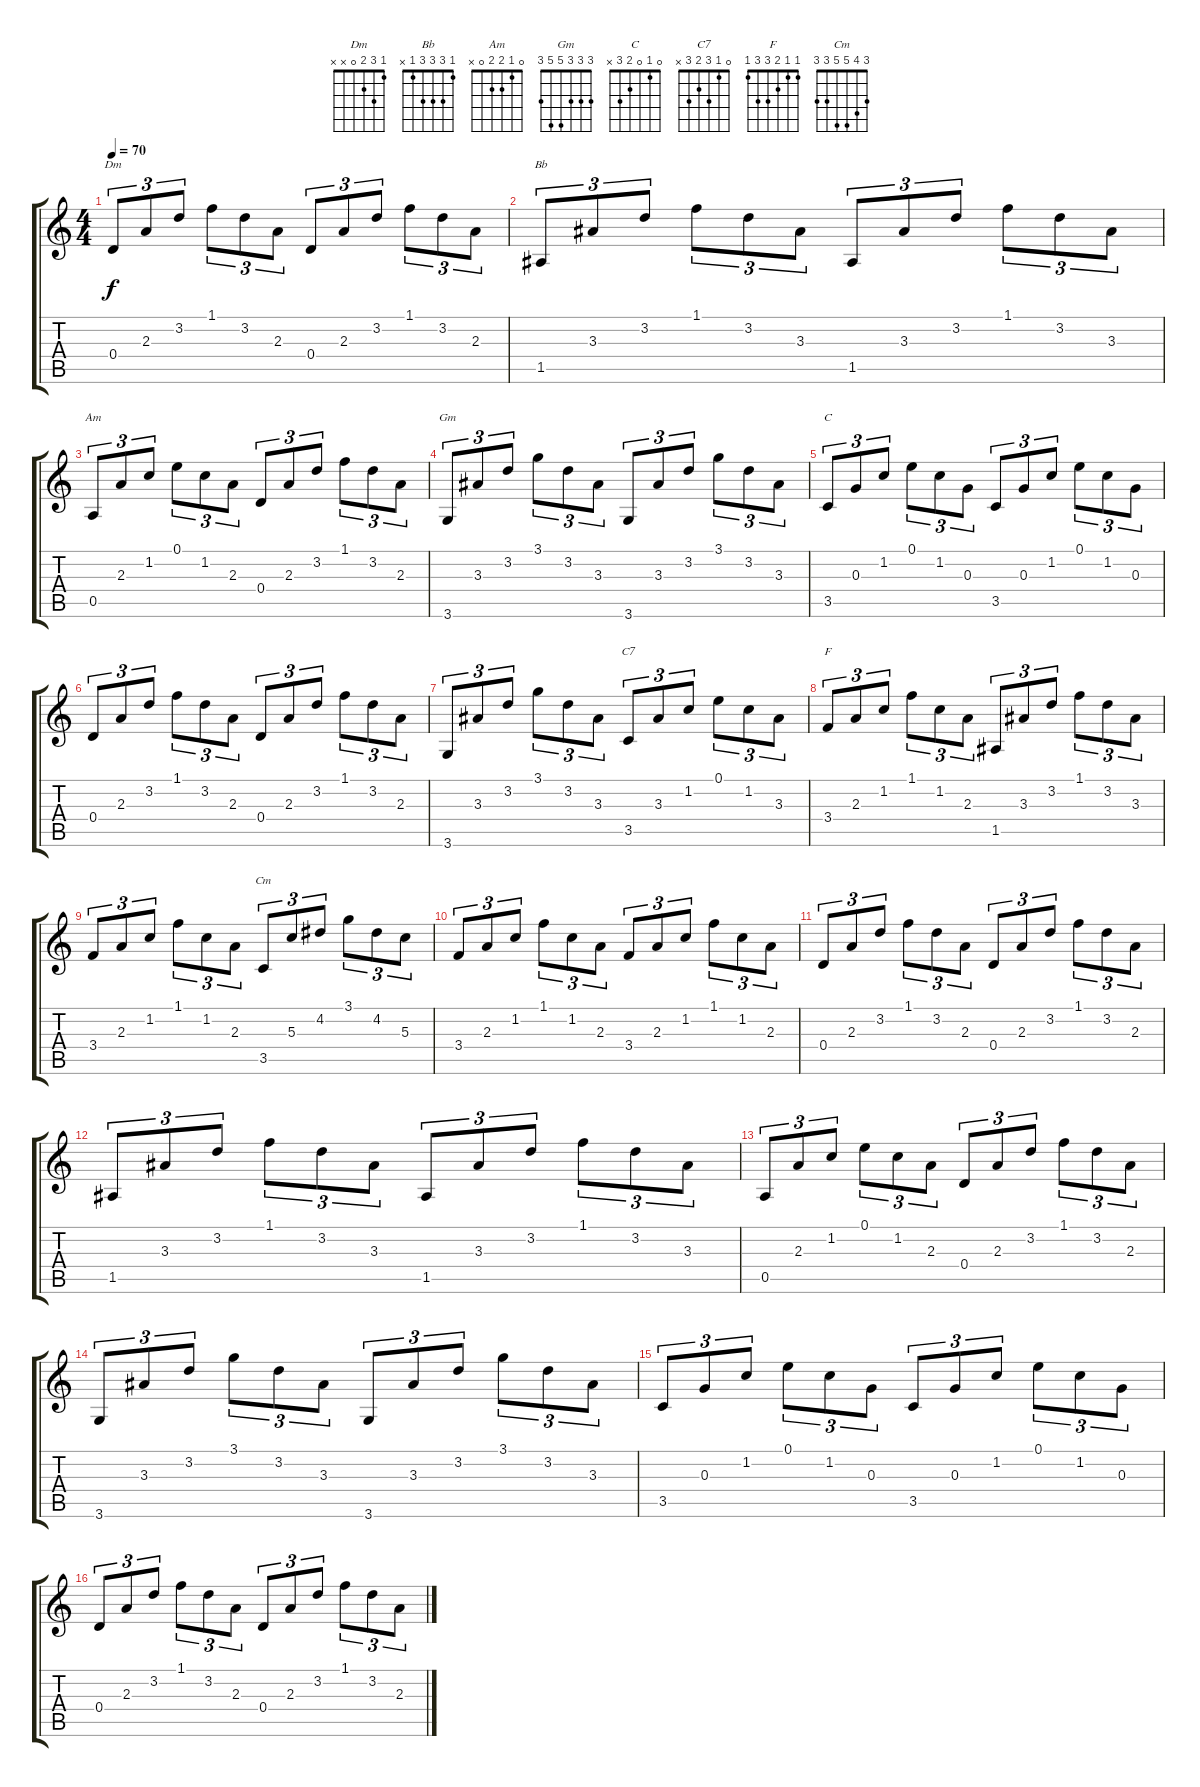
\track "" {instrument acousticguitarnylon}
\staff {score tabs}
\tuning (E4 B3 G3 D3 A2 E2) {hide}
\chord ("Dm" 1 3 2 0 x x)
\chord ("Bb" 1 3 3 3 1 x)
\chord ("Am" 0 1 2 2 0 x)
\chord ("Gm" 3 3 3 5 5 3)
\chord ("C" 0 1 0 2 3 x)
\chord ("C7" 0 1 3 2 3 x)
\chord ("F" 1 1 2 3 3 1)
\chord ("Cm" 3 4 5 5 3 3)
\ts (4 4)
\tempo 70
\clef g2
\ks c
0.4.8{tu (3 2) ch "Dm" dy f} 2.3.8{tu (3 2)} 3.2.8{tu (3 2)} 1.1.8{tu (3 2)} 3.2.8{tu (3 2)} 2.3.8{tu (3 2)} 0.4.8{tu (3 2)} 2.3.8{tu (3 2)} 3.2.8{tu (3 2)} 1.1.8{tu (3 2)} 3.2.8{tu (3 2)} 2.3.8{tu (3 2)} |
1.5.8{tu (3 2) ch "Bb"} 3.3.8{tu (3 2)} 3.2.8{tu (3 2)} 1.1.8{tu (3 2)} 3.2.8{tu (3 2)} 3.3.8{tu (3 2)} 1.5.8{tu (3 2)} 3.3.8{tu (3 2)} 3.2.8{tu (3 2)} 1.1.8{tu (3 2)} 3.2.8{tu (3 2)} 3.3.8{tu (3 2)} |
0.5.8{tu (3 2) ch "Am"} 2.3.8{tu (3 2)} 1.2.8{tu (3 2)} 0.1.8{tu (3 2)} 1.2.8{tu (3 2)} 2.3.8{tu (3 2)} 0.4.8{tu (3 2)} 2.3.8{tu (3 2)} 3.2.8{tu (3 2)} 1.1.8{tu (3 2)} 3.2.8{tu (3 2)} 2.3.8{tu (3 2)} |
3.6.8{tu (3 2) ch "Gm"} 3.3.8{tu (3 2)} 3.2.8{tu (3 2)} 3.1.8{tu (3 2)} 3.2.8{tu (3 2)} 3.3.8{tu (3 2)} 3.6.8{tu (3 2)} 3.3.8{tu (3 2)} 3.2.8{tu (3 2)} 3.1.8{tu (3 2)} 3.2.8{tu (3 2)} 3.3.8{tu (3 2)} |
3.5.8{tu (3 2) ch "C"} 0.3.8{tu (3 2)} 1.2.8{tu (3 2)} 0.1.8{tu (3 2)} 1.2.8{tu (3 2)} 0.3.8{tu (3 2)} 3.5.8{tu (3 2)} 0.3.8{tu (3 2)} 1.2.8{tu (3 2)} 0.1.8{tu (3 2)} 1.2.8{tu (3 2)} 0.3.8{tu (3 2)} |
0.4.8{tu (3 2)} 2.3.8{tu (3 2)} 3.2.8{tu (3 2)} 1.1.8{tu (3 2)} 3.2.8{tu (3 2)} 2.3.8{tu (3 2)} 0.4.8{tu (3 2)} 2.3.8{tu (3 2)} 3.2.8{tu (3 2)} 1.1.8{tu (3 2)} 3.2.8{tu (3 2)} 2.3.8{tu (3 2)} |
3.6.8{tu (3 2)} 3.3.8{tu (3 2)} 3.2.8{tu (3 2)} 3.1.8{tu (3 2)} 3.2.8{tu (3 2)} 3.3.8{tu (3 2)} 3.5.8{tu (3 2) ch "C7"} 3.3.8{tu (3 2)} 1.2.8{tu (3 2)} 0.1.8{tu (3 2)} 1.2.8{tu (3 2)} 3.3.8{tu (3 2)} |
3.4.8{tu (3 2) ch "F"} 2.3.8{tu (3 2)} 1.2.8{tu (3 2)} 1.1.8{tu (3 2)} 1.2.8{tu (3 2)} 2.3.8{tu (3 2)} 1.5.8{tu (3 2)} 3.3.8{tu (3 2)} 3.2.8{tu (3 2)} 1.1.8{tu (3 2)} 3.2.8{tu (3 2)} 3.3.8{tu (3 2)} |
3.4.8{tu (3 2)} 2.3.8{tu (3 2)} 1.2.8{tu (3 2)} 1.1.8{tu (3 2)} 1.2.8{tu (3 2)} 2.3.8{tu (3 2)} 3.5.8{tu (3 2) ch "Cm"} 5.3.8{tu (3 2)} 4.2.8{tu (3 2)} 3.1.8{tu (3 2)} 4.2.8{tu (3 2)} 5.3.8{tu (3 2)} |
3.4.8{tu (3 2)} 2.3.8{tu (3 2)} 1.2.8{tu (3 2)} 1.1.8{tu (3 2)} 1.2.8{tu (3 2)} 2.3.8{tu (3 2)} 3.4.8{tu (3 2)} 2.3.8{tu (3 2)} 1.2.8{tu (3 2)} 1.1.8{tu (3 2)} 1.2.8{tu (3 2)} 2.3.8{tu (3 2)} |
0.4.8{tu (3 2)} 2.3.8{tu (3 2)} 3.2.8{tu (3 2)} 1.1.8{tu (3 2)} 3.2.8{tu (3 2)} 2.3.8{tu (3 2)} 0.4.8{tu (3 2)} 2.3.8{tu (3 2)} 3.2.8{tu (3 2)} 1.1.8{tu (3 2)} 3.2.8{tu (3 2)} 2.3.8{tu (3 2)} |
1.5.8{tu (3 2)} 3.3.8{tu (3 2)} 3.2.8{tu (3 2)} 1.1.8{tu (3 2)} 3.2.8{tu (3 2)} 3.3.8{tu (3 2)} 1.5.8{tu (3 2)} 3.3.8{tu (3 2)} 3.2.8{tu (3 2)} 1.1.8{tu (3 2)} 3.2.8{tu (3 2)} 3.3.8{tu (3 2)} |
0.5.8{tu (3 2)} 2.3.8{tu (3 2)} 1.2.8{tu (3 2)} 0.1.8{tu (3 2)} 1.2.8{tu (3 2)} 2.3.8{tu (3 2)} 0.4.8{tu (3 2)} 2.3.8{tu (3 2)} 3.2.8{tu (3 2)} 1.1.8{tu (3 2)} 3.2.8{tu (3 2)} 2.3.8{tu (3 2)} |
3.6.8{tu (3 2)} 3.3.8{tu (3 2)} 3.2.8{tu (3 2)} 3.1.8{tu (3 2)} 3.2.8{tu (3 2)} 3.3.8{tu (3 2)} 3.6.8{tu (3 2)} 3.3.8{tu (3 2)} 3.2.8{tu (3 2)} 3.1.8{tu (3 2)} 3.2.8{tu (3 2)} 3.3.8{tu (3 2)} |
3.5.8{tu (3 2)} 0.3.8{tu (3 2)} 1.2.8{tu (3 2)} 0.1.8{tu (3 2)} 1.2.8{tu (3 2)} 0.3.8{tu (3 2)} 3.5.8{tu (3 2)} 0.3.8{tu (3 2)} 1.2.8{tu (3 2)} 0.1.8{tu (3 2)} 1.2.8{tu (3 2)} 0.3.8{tu (3 2)} |
0.4.8{tu (3 2)} 2.3.8{tu (3 2)} 3.2.8{tu (3 2)} 1.1.8{tu (3 2)} 3.2.8{tu (3 2)} 2.3.8{tu (3 2)} 0.4.8{tu (3 2)} 2.3.8{tu (3 2)} 3.2.8{tu (3 2)} 1.1.8{tu (3 2)} 3.2.8{tu (3 2)} 2.3.8{tu (3 2)}
